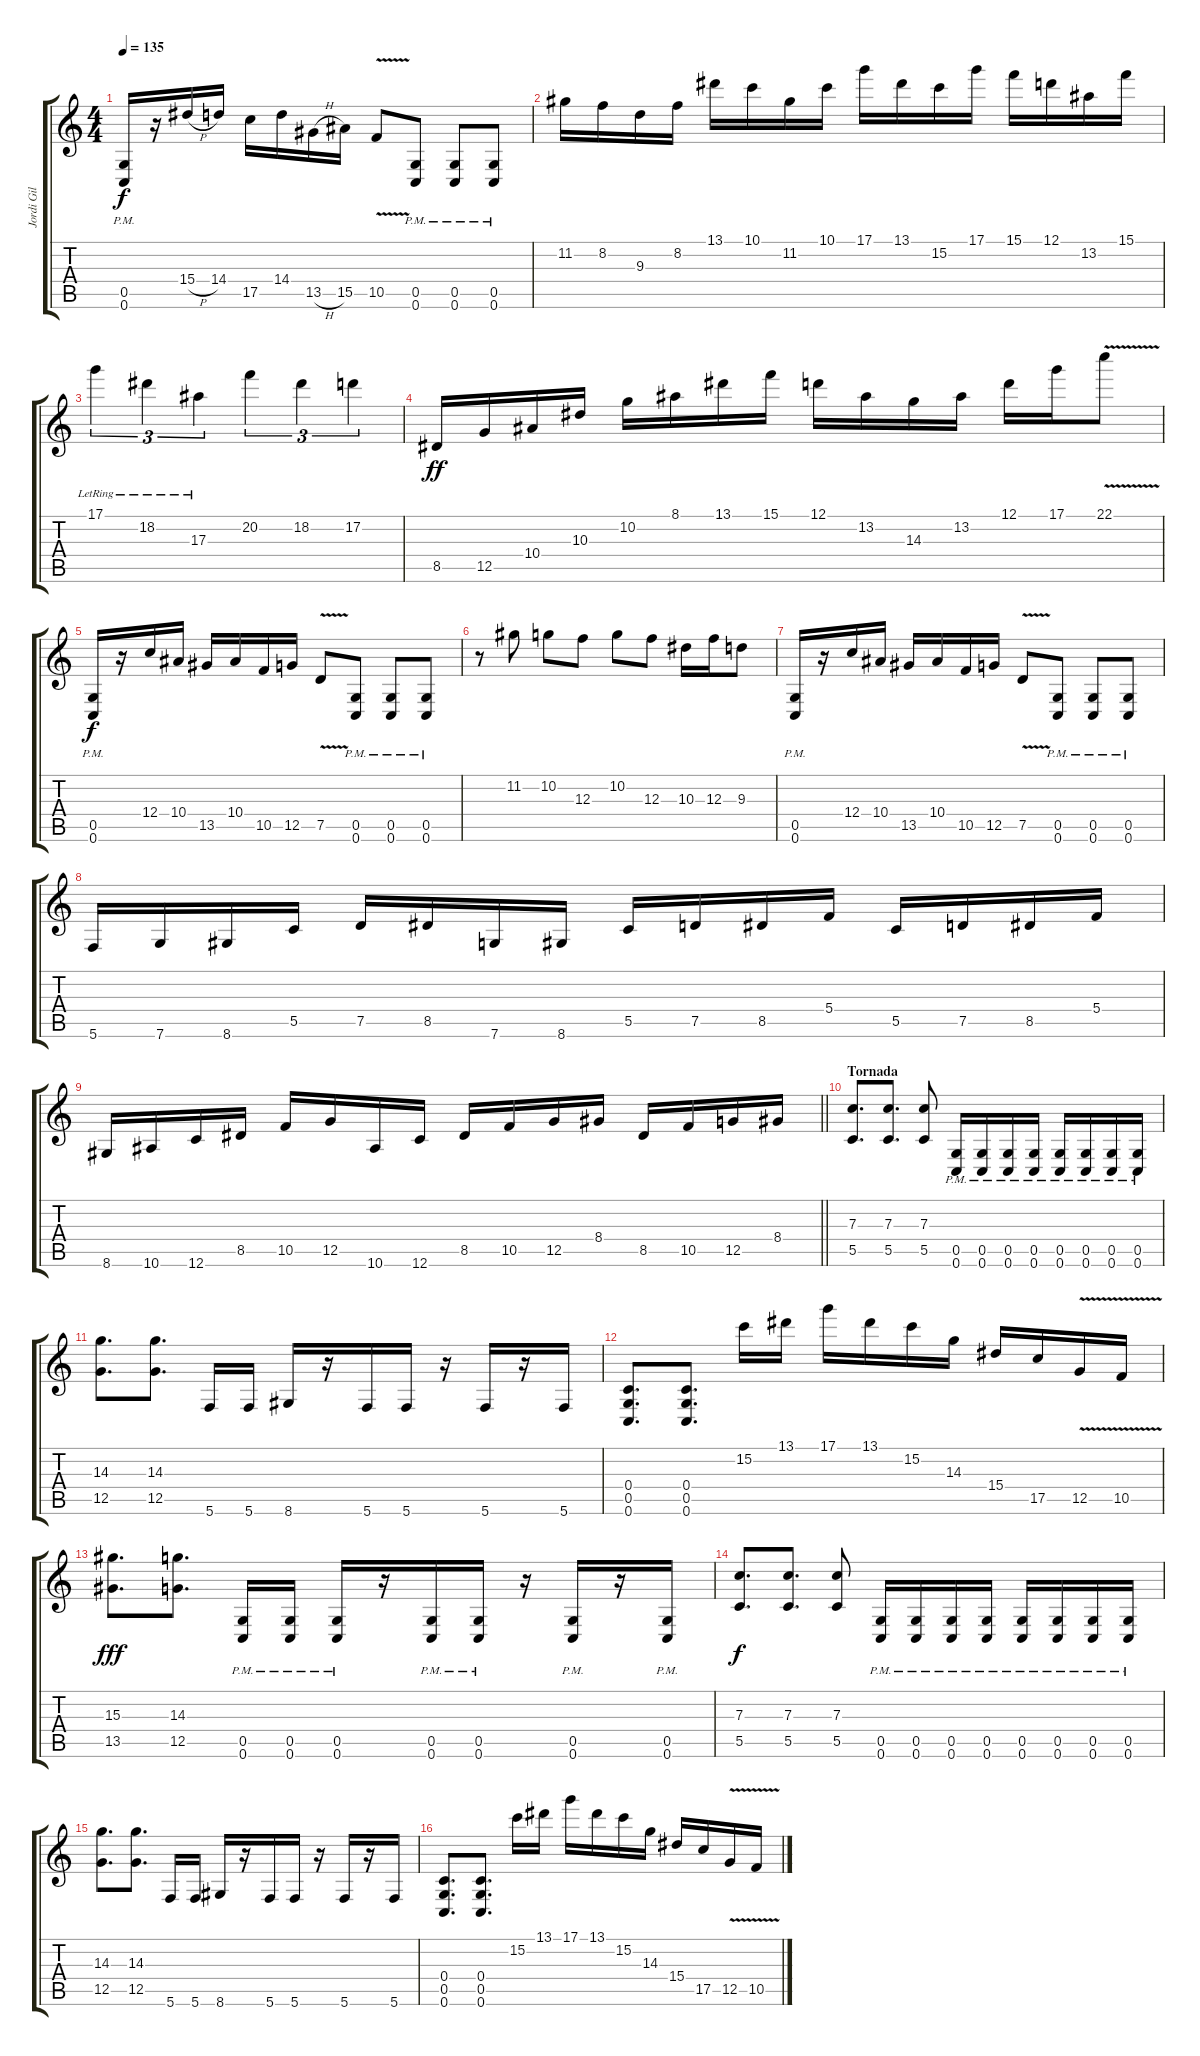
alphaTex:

\track ("Jordi Gil" "Jordi Gil") {instrument overdrivenguitar}
\staff {score tabs}
\tuning (D4 A3 F3 C3 G2 C2) {hide}
\ts (4 4)
\tempo 135
\clef g2
\ks c
(0.5{pm} 0.6{pm}).16{dy f} r.16 15.4{h}.16 14.4.16 17.5.16 14.4.16 13.5{h}.16 15.5.16 10.5{v}.8 (0.5{pm} 0.6{pm}).8 (0.5{pm} 0.6{pm}).8 (0.5{pm} 0.6{pm}).8 |
11.2.16 8.2.16 9.3.16 8.2.16 13.1.16 10.1.16 11.2.16 10.1.16 17.1.16 13.1.16 15.2.16 17.1.16 15.1.16 12.1.16 13.2.16 15.1.16 |
17.1{lr}.4{tu (3 2)} 18.2{lr}.4{tu (3 2)} 17.3{lr}.4{tu (3 2)} 20.2.4{tu (3 2)} 18.2.4{tu (3 2)} 17.2.4{tu (3 2)} |
8.5.16{dy ff} 12.5.16 10.4.16 10.3.16 10.2.16 8.1.16 13.1.16 15.1.16 12.1.16 13.2.16 14.3.16 13.2.16 12.1.16 17.1.16 22.1{v}.8 |
(0.5{pm} 0.6{pm}).16{dy f} r.16 12.4.16 10.4.16 13.5.16 10.4.16 10.5.16 12.5.16 7.5{v}.8 (0.5{pm} 0.6{pm}).8 (0.5{pm} 0.6{pm}).8 (0.5{pm} 0.6{pm}).8 |
r.8 11.2.8 10.2.8 12.3.8 10.2.8 12.3.8 10.3.16 12.3.16 9.3.8 |
(0.5{pm} 0.6{pm}).16 r.16 12.4.16 10.4.16 13.5.16 10.4.16 10.5.16 12.5.16 7.5{v}.8 (0.5{pm} 0.6{pm}).8 (0.5{pm} 0.6{pm}).8 (0.5{pm} 0.6{pm}).8 |
5.6.16 7.6.16 8.6.16 5.5.16 7.5.16 8.5.16 7.6.16 8.6.16 5.5.16 7.5.16 8.5.16 5.4.16 5.5.16 7.5.16 8.5.16 5.4.16 |
\barLineRight lightlight
8.6.16 10.6.16 12.6.16 8.5.16 10.5.16 12.5.16 10.6.16 12.6.16 8.5.16 10.5.16 12.5.16 8.4.16 8.5.16 10.5.16 12.5.16 8.4.16 |
\section ("" "Tornada")
(7.3 5.5).8{d} (7.3 5.5).8{d} (7.3 5.5).8 (0.5{pm} 0.6{pm}).16 (0.5{pm} 0.6{pm}).16 (0.5{pm} 0.6{pm}).16 (0.5{pm} 0.6{pm}).16 (0.5{pm} 0.6{pm}).16 (0.5{pm} 0.6{pm}).16 (0.5{pm} 0.6{pm}).16 (0.5{pm} 0.6{pm}).16 |
(14.3 12.5).8{d} (14.3 12.5).8{d} 5.6.16 5.6.16 8.6.16 r.16 5.6.16 5.6.16 r.16 5.6.16 r.16 5.6.16 |
(0.4 0.5 0.6).8{d} (0.4 0.5 0.6).8{d} 15.2.16 13.1.16 17.1.16 13.1.16 15.2.16 14.3.16 15.4.16 17.5.16 12.5{v}.16 10.5{v}.16 |
(15.3 13.5).8{d dy fff} (14.3 12.5).8{d} (0.5{pm} 0.6{pm}).16 (0.5{pm} 0.6{pm}).16 (0.5{pm} 0.6{pm}).16 r.16 (0.5{pm} 0.6{pm}).16 (0.5{pm} 0.6{pm}).16 r.16 (0.5{pm} 0.6{pm}).16 r.16 (0.5{pm} 0.6{pm}).16 |
(7.3 5.5).8{d dy f} (7.3 5.5).8{d} (7.3 5.5).8 (0.5{pm} 0.6{pm}).16 (0.5{pm} 0.6{pm}).16 (0.5{pm} 0.6{pm}).16 (0.5{pm} 0.6{pm}).16 (0.5{pm} 0.6{pm}).16 (0.5{pm} 0.6{pm}).16 (0.5{pm} 0.6{pm}).16 (0.5{pm} 0.6{pm}).16 |
(14.3 12.5).8{d} (14.3 12.5).8{d} 5.6.16 5.6.16 8.6.16 r.16 5.6.16 5.6.16 r.16 5.6.16 r.16 5.6.16 |
(0.4 0.5 0.6).8{d} (0.4 0.5 0.6).8{d} 15.2.16 13.1.16 17.1.16 13.1.16 15.2.16 14.3.16 15.4.16 17.5.16 12.5{v}.16 10.5{v}.16
